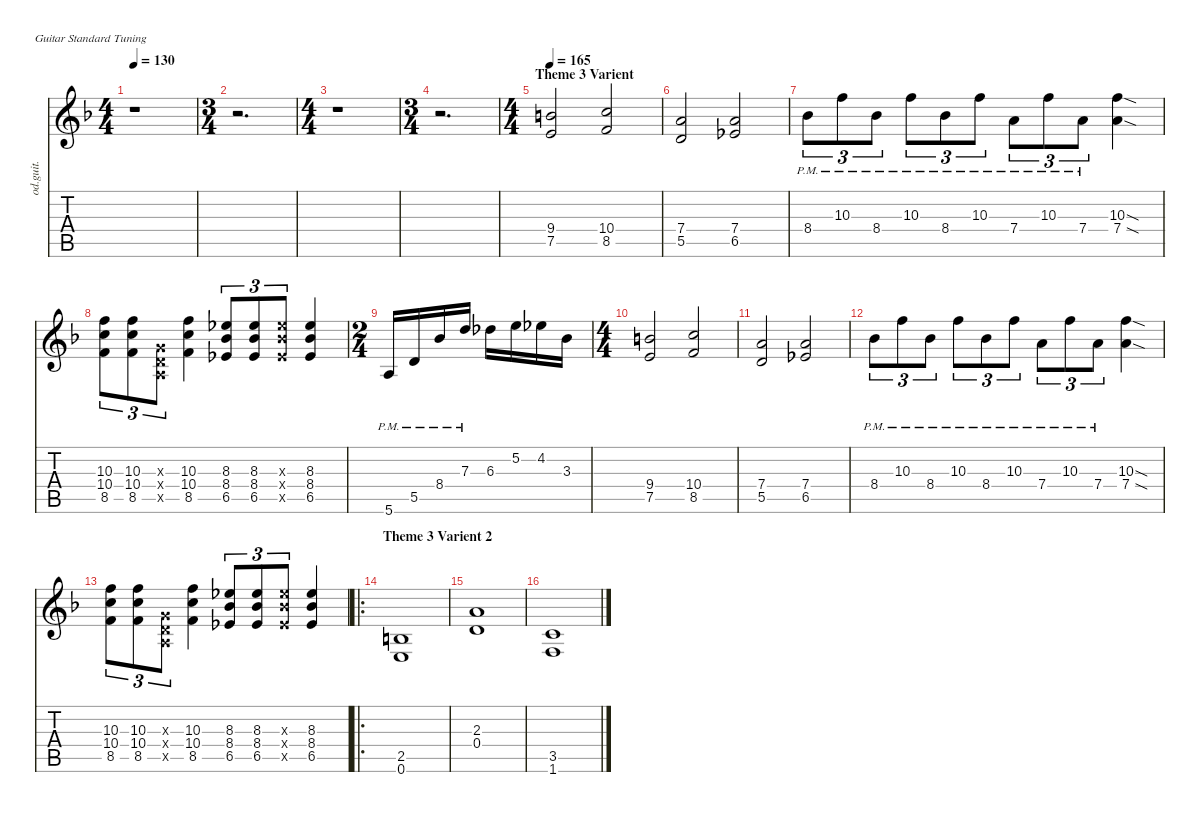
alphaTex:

\defaultSystemsLayout 4
\hideDynamics
\bracketExtendMode nobrackets
\otherSystemsTrackNameOrientation horizontal
\track ("Guitar II" "od.guit.") {instrument overdrivenguitar}
\staff {score tabs}
\tuning (E4 B3 G3 D3 A2 E2)
\ts (4 4)
\tempo 130
\clef g2
\ks f
r.1{dy f beam Down} |
\ts (3 4)
r.2{d beam Down} |
\ts (4 4)
r.1{beam Down} |
\ts (3 4)
r.2{d beam Down} |
\ts (4 4)
\section ("" "Theme 3 Varient")
\tempo 165
(9.4{acc forcenatural} 7.5{acc forcenatural}).2{instrument overdrivenguitar beam Up} (10.4{acc forcenatural} 8.5{acc forcenatural}).2{beam Up} |
(7.4{acc forcenatural} 5.5{acc forcenatural}).2{beam Up} (7.4{acc forcenatural} 6.5{acc b}).2{beam Up} |
8.4{pm acc b}.8{tu (3 2) beam Down} 10.3{pm acc forcenatural}.8{tu (3 2) beam Down} 8.4{pm acc b}.8{tu (3 2) beam Down} 10.3{pm acc forcenatural}.8{tu (3 2) beam Down} 8.4{pm acc b}.8{tu (3 2) beam Down} 10.3{pm acc forcenatural}.8{tu (3 2) beam Down} 7.4{pm acc forcenatural}.8{tu (3 2) beam Down} 10.3{pm acc forcenatural}.8{tu (3 2) beam Down} 7.4{pm acc forcenatural}.8{tu (3 2) beam Down} (10.3{sod acc forcenatural} 7.4{sod acc forcenatural}).4{beam Down} |
(10.3{acc forcenatural} 10.4{acc forcenatural} 8.5{acc forcenatural}).8{tu (3 2) beam Down} (10.3{acc forcenatural} 10.4{acc forcenatural} 8.5{acc forcenatural}).8{tu (3 2) beam Down} (0.3{x acc forcenatural} 0.4{x acc forcenatural} 0.5{x acc forcenatural}).8{tu (3 2) beam Down} (10.3{acc forcenatural} 10.4{acc forcenatural} 8.5{acc forcenatural}).4{beam Down} (8.3{acc b} 8.4{acc b} 6.5{acc b}).8{tu (3 2) beam Up} (8.3{acc b} 8.4{acc b} 6.5{acc b}).8{tu (3 2) beam Up} (8.3{x acc b} 8.4{x acc b} 6.5{x acc b}).8{tu (3 2) beam Up} (8.3{acc b} 8.4{acc b} 6.5{acc b}).4{beam Up} |
\ts (2 4)
5.6{pm acc forcenatural}.16{beam Up} 5.5{pm acc forcenatural}.16{beam Up} 8.4{pm acc b}.16{beam Up} 7.3{pm acc forcenatural}.16{beam Up} 6.3{acc b}.16{beam Down} 5.2{acc forcenatural}.16{beam Down} 4.2{acc b}.16{beam Down} 3.3{acc b}.16{beam Down} |
\ts (4 4)
(9.4{acc forcenatural} 7.5{acc forcenatural}).2{beam Up} (10.4{acc forcenatural} 8.5{acc forcenatural}).2{beam Up} |
(7.4{acc forcenatural} 5.5{acc forcenatural}).2{beam Up} (7.4{acc forcenatural} 6.5{acc b}).2{beam Up} |
8.4{pm acc b}.8{tu (3 2) beam Down} 10.3{pm acc forcenatural}.8{tu (3 2) beam Down} 8.4{pm acc b}.8{tu (3 2) beam Down} 10.3{pm acc forcenatural}.8{tu (3 2) beam Down} 8.4{pm acc b}.8{tu (3 2) beam Down} 10.3{pm acc forcenatural}.8{tu (3 2) beam Down} 7.4{pm acc forcenatural}.8{tu (3 2) beam Down} 10.3{pm acc forcenatural}.8{tu (3 2) beam Down} 7.4{pm acc forcenatural}.8{tu (3 2) beam Down} (10.3{sod acc forcenatural} 7.4{sod acc forcenatural}).4{beam Down} |
(10.3{acc forcenatural} 10.4{acc forcenatural} 8.5{acc forcenatural}).8{tu (3 2) beam Down} (10.3{acc forcenatural} 10.4{acc forcenatural} 8.5{acc forcenatural}).8{tu (3 2) beam Down} (0.3{x acc forcenatural} 0.4{x acc forcenatural} 0.5{x acc forcenatural}).8{tu (3 2) beam Down} (10.3{acc forcenatural} 10.4{acc forcenatural} 8.5{acc forcenatural}).4{beam Down} (8.3{acc b} 8.4{acc b} 6.5{acc b}).8{tu (3 2) beam Up} (8.3{acc b} 8.4{acc b} 6.5{acc b}).8{tu (3 2) beam Up} (8.3{x acc b} 8.4{x acc b} 6.5{x acc b}).8{tu (3 2) beam Up} (8.3{acc b} 8.4{acc b} 6.5{acc b}).4{beam Up} |
\ro
\section ("" "Theme 3 Varient 2")
(2.5{acc forcenatural} 0.6{acc forcenatural}).1{beam Up} |
(2.3{acc forcenatural} 0.4{acc forcenatural}).1{beam Up} |
(3.5{acc forcenatural} 1.6{acc forcenatural}).1{beam Up}
